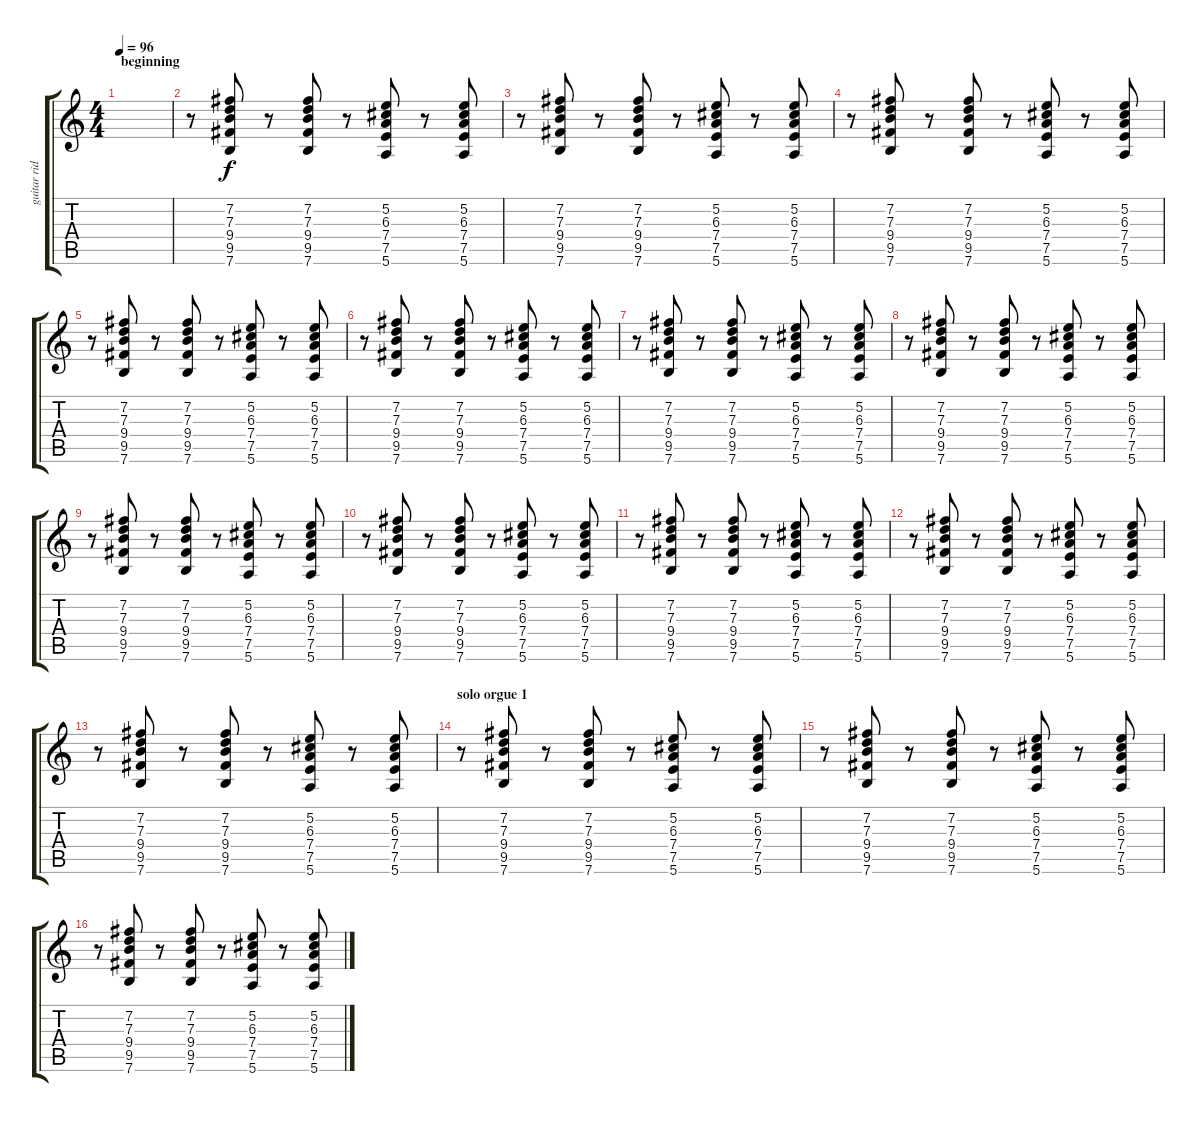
\track ("guitar riddim" "guitar rid") {instrument electricguitarclean}
\staff {score tabs}
\tuning (E4 B3 G3 D3 A2 E2) {hide}
\ts (4 4)
\section ("" "beginning")
\tempo 96
\clef g2
\ks c
|
r.8 (7.2 7.3 9.4 9.5 7.6).8 r.8 (7.2 7.3 9.4 9.5 7.6).8 r.8 (5.2 6.3 7.4 7.5 5.6).8 r.8 (5.2 6.3 7.4 7.5 5.6).8 |
r.8 (7.2 7.3 9.4 9.5 7.6).8 r.8 (7.2 7.3 9.4 9.5 7.6).8 r.8 (5.2 6.3 7.4 7.5 5.6).8 r.8 (5.2 6.3 7.4 7.5 5.6).8 |
r.8 (7.2 7.3 9.4 9.5 7.6).8 r.8 (7.2 7.3 9.4 9.5 7.6).8 r.8 (5.2 6.3 7.4 7.5 5.6).8 r.8 (5.2 6.3 7.4 7.5 5.6).8 |
r.8 (7.2 7.3 9.4 9.5 7.6).8 r.8 (7.2 7.3 9.4 9.5 7.6).8 r.8 (5.2 6.3 7.4 7.5 5.6).8 r.8 (5.2 6.3 7.4 7.5 5.6).8 |
r.8 (7.2 7.3 9.4 9.5 7.6).8 r.8 (7.2 7.3 9.4 9.5 7.6).8 r.8 (5.2 6.3 7.4 7.5 5.6).8 r.8 (5.2 6.3 7.4 7.5 5.6).8 |
r.8 (7.2 7.3 9.4 9.5 7.6).8 r.8 (7.2 7.3 9.4 9.5 7.6).8 r.8 (5.2 6.3 7.4 7.5 5.6).8 r.8 (5.2 6.3 7.4 7.5 5.6).8 |
r.8 (7.2 7.3 9.4 9.5 7.6).8 r.8 (7.2 7.3 9.4 9.5 7.6).8 r.8 (5.2 6.3 7.4 7.5 5.6).8 r.8 (5.2 6.3 7.4 7.5 5.6).8 |
r.8 (7.2 7.3 9.4 9.5 7.6).8 r.8 (7.2 7.3 9.4 9.5 7.6).8 r.8 (5.2 6.3 7.4 7.5 5.6).8 r.8 (5.2 6.3 7.4 7.5 5.6).8 |
r.8 (7.2 7.3 9.4 9.5 7.6).8 r.8 (7.2 7.3 9.4 9.5 7.6).8 r.8 (5.2 6.3 7.4 7.5 5.6).8 r.8 (5.2 6.3 7.4 7.5 5.6).8 |
r.8 (7.2 7.3 9.4 9.5 7.6).8 r.8 (7.2 7.3 9.4 9.5 7.6).8 r.8 (5.2 6.3 7.4 7.5 5.6).8 r.8 (5.2 6.3 7.4 7.5 5.6).8 |
r.8 (7.2 7.3 9.4 9.5 7.6).8 r.8 (7.2 7.3 9.4 9.5 7.6).8 r.8 (5.2 6.3 7.4 7.5 5.6).8 r.8 (5.2 6.3 7.4 7.5 5.6).8 |
r.8 (7.2 7.3 9.4 9.5 7.6).8 r.8 (7.2 7.3 9.4 9.5 7.6).8 r.8 (5.2 6.3 7.4 7.5 5.6).8 r.8 (5.2 6.3 7.4 7.5 5.6).8 |
\section ("" "solo orgue 1")
r.8 (7.2 7.3 9.4 9.5 7.6).8 r.8 (7.2 7.3 9.4 9.5 7.6).8 r.8 (5.2 6.3 7.4 7.5 5.6).8 r.8 (5.2 6.3 7.4 7.5 5.6).8 |
r.8 (7.2 7.3 9.4 9.5 7.6).8 r.8 (7.2 7.3 9.4 9.5 7.6).8 r.8 (5.2 6.3 7.4 7.5 5.6).8 r.8 (5.2 6.3 7.4 7.5 5.6).8 |
r.8 (7.2 7.3 9.4 9.5 7.6).8 r.8 (7.2 7.3 9.4 9.5 7.6).8 r.8 (5.2 6.3 7.4 7.5 5.6).8 r.8 (5.2 6.3 7.4 7.5 5.6).8
